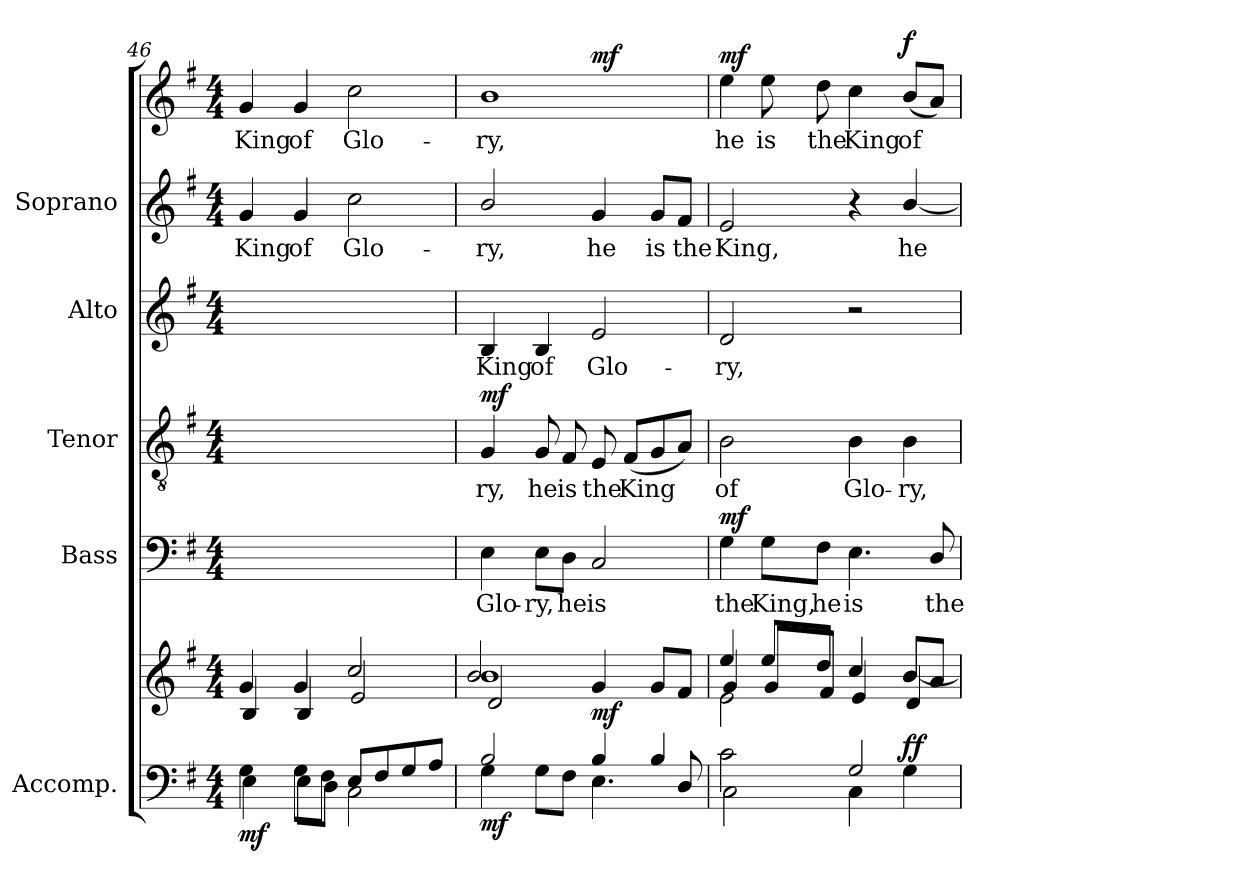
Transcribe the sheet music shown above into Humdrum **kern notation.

**kern	**kern	**dynam	**kern	**text	**dynam	**kern	**text	**dynam	**kern	**text	**kern	**text	**kern	**text	**dynam
*part5	*part5	*part5	*part4	*part4	*part4	*part3	*part3	*part3	*part2	*part2	*part1	*part1	*part1	*part1	*part1
*staff7	*staff6	*staff6/7	*staff5	*staff5	*staff5	*staff4	*staff4	*staff4	*staff3	*staff3	*staff2	*staff2	*staff1	*staff1	*staff1/2
*I"Accomp.	*	*	*I"Bass	*	*	*I"Tenor	*	*	*I"Alto	*	*I"Soprano	*	*	*	*
*	*	*	*I'B	*	*	*I'T	*	*	*I'A	*	*I'S	*	*	*	*
!!LO:PB:g=z
*clefF4	*clefG2	*	*clefF4	*	*	*clefGv2	*	*	*clefG2	*	*clefG2	*	*clefG2	*	*
*k[f#]	*k[f#]	*	*k[f#]	*	*	*k[f#]	*	*	*k[f#]	*	*k[f#]	*	*k[f#]	*	*
*G:	*G:	*	*G:	*	*	*G:	*	*	*G:	*	*G:	*	*G:	*	*
*M4/4	*M4/4	*	*M4/4	*	*	*M4/4	*	*	*M4/4	*	*M4/4	*	*M4/4	*	*
=46	=46	=46	=46	=46	=46	=46	=46	=46	=46	=46	=46	=46	=46	=46	=46
*^	*^	*	*	*	*	*	*	*	*	*	*	*	*	*	*
*	*	*	*^	*	*	*	*	*	*	*	*	*	*	*	*	*	*
!	!	!	!	!	!LO:DY:b=2	!	!	!	!	!	!	!	!	!	!LO:LY:b	!	!LO:LY:b	!
4G\	4E\	4g/	1ryy	4B/	mf	2ryy	.	.	2ryy	.	.	2ryy	.	4g/	-King	4g/	King	.
!	!	!	!	!	!	!	!	!	!	!	!	!	!	!	!LO:LY:b	!	!LO:LY:b	!
8G\L	8E\L	4g/	.	4B/	.	.	.	.	.	.	.	.	.	4g/	of	4g/	of	.
8F#\J	8D\J	.	.	.	.	.	.	.	.	.	.	.	.	.	.	.	.	.
!	!	!	!	!	!	!	!	!	!	!	!	!	!	!	!LO:LY:b	!	!LO:LY:b	!
8E/L	2C\	2cc/	.	2e/	.	2ryy	.	.	2ryy	.	.	2ryy	.	2cc\	Glo-	2cc\	Glo-	.
8F#/	.	.	.	.	.	.	.	.	.	.	.	.	.	.	.	.	.	.
8G/	.	.	.	.	.	.	.	.	.	.	.	.	.	.	.	.	.	.
8A/J	.	.	.	.	.	.	.	.	.	.	.	.	.	.	.	.	.	.
=47	=47	=47	=47	=47	=47	=47	=47	=47	=47	=47	=47	=47	=47	=47	=47	=47	=47	=47
!	!	!	!	!	!LO:DY:b=2	!	!LO:LY:b	!	!	!LO:LY:b	!LO:DY:b	!	!LO:LY:b	!	!LO:LY:b	!	!LO:LY:b	!
2B/	4G\	1b	2b/	2d/	mf	4E\	Glo-	.	4G/	-ry,	mf	4B/	King	2b/	ry,	1b	-ry,	.
!	!	!	!	!	!	!	!LO:LY:b	!	!	!LO:LY:b	!	!	!LO:LY:b	!	!	!	!	!
.	8G\L	.	.	.	.	8E\L	-ry,	.	8G/	he	.	4B/	of	.	.	.	.	.
!	!	!	!	!	!	!	!LO:LY:b	!	!	!LO:LY:b	!	!	!	!	!	!	!	!
.	8F#\J	.	.	.	.	8D\J	he	.	8F#/	is	.	.	.	.	.	.	.	.
!	!	!	!	!	!LO:DY:b	!	!LO:LY:b	!	!	!LO:LY:b	!	!	!LO:LY:b	!	!LO:LY:b	!	!	!LO:DY:b=2
4B/	4.E\	.	4g/	2ryy	mf	2C/	is	.	8E/	the	.	2e/	Glo-	4g/	he	.	.	mf
!	!	!	!	!	!	!	!	!	!	!LO:LY:b	!	!	!	!	!	!	!	!
.	.	.	.	.	.	.	.	.	(<8F#/L	King	.	.	.	.	.	.	.	.
!	!	!	!	!	!	!	!	!	!	!	!	!	!	!	!LO:LY:b	!	!	!
4B/	.	.	8g/L	.	.	.	.	.	8G/	.	.	.	.	8g/L	is	.	.	.
!	!	!	!	!	!	!	!	!	!	!	!	!	!	!	!LO:LY:b	!	!	!
.	8D/	.	8f#/J	.	.	.	.	.	8A/J)	.	.	.	.	8f#/J	the	.	.	.
=48	=48	=48	=48	=48	=48	=48	=48	=48	=48	=48	=48	=48	=48	=48	=48	=48	=48	=48
!	!	!	!	!	!	!	!LO:LY:b	!LO:DY:b	!	!LO:LY:b	!	!	!LO:LY:b	!	!LO:LY:b	!	!LO:LY:b	!LO:DY:b
2c\	2C\	4ee/	2e\	4g/	.	4G\	the	mf	2B\	of	.	2d/	-ry,	2e/	King,	4ee\	he	mf
!	!	!	!	!	!	!	!LO:LY:b	!	!	!	!	!	!	!	!	!	!LO:LY:b	!
.	.	8ee/L	.	8g/L	.	8G\L	King,	.	.	.	.	.	.	.	.	8ee\	is	.
!	!	!	!	!	!	!	!LO:LY:b	!	!	!	!	!	!	!	!	!	!LO:LY:b	!
.	.	8dd/J	.	8f#/J	.	8F#\J	he	.	.	.	.	.	.	.	.	8dd\	the	.
!	!	!	!	!	!	!	!LO:LY:b	!	!	!LO:LY:b	!	!	!	!	!	!	!LO:LY:b	!
2G/	4C\	4cc/	4ryy	4e/	.	4.E\	is	.	4B\	Glo-	.	2r	.	4r	.	4cc\	King	.
!	!	!	!	!	!LO:DY:a=2	!	!	!	!	!LO:LY:b	!	!	!	!	!LO:LY:b	!	!LO:LY:b	!
!	!	!	!	!	!LO:DY:n=1:b	!	!	!	!	!	!	!	!	!	!	!	!	!LO:DY:b=2
.	4G\	8b/L	[>4b/	4d/	f f	.	.	.	4B\	-ry,	.	.	.	[4b/	he	(<8b/L	of	f
!	!	!	!	!	!	!	!LO:LY:b	!	!	!	!	!	!	!	!	!	!	!
.	.	8a/J	.	.	.	8D/	the	.	.	.	.	.	.	.	.	8a/J)	.	.
*v	*v	*	*	*	*	*	*	*	*	*	*	*	*	*	*	*	*	*
*	*v	*v	*v	*	*	*	*	*	*	*	*	*	*	*	*	*	*
=	=	=	=	=	=	=	=	=	=	=	=	=	=	=	=
*-	*-	*-	*-	*-	*-	*-	*-	*-	*-	*-	*-	*-	*-	*-	*-
